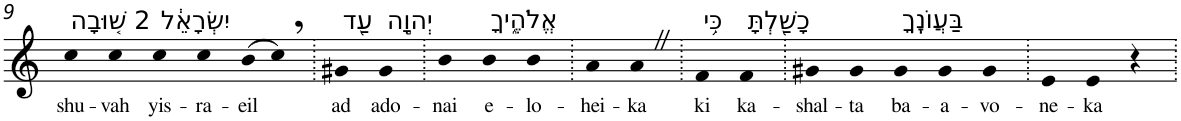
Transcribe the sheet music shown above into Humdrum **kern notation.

**kern	**text
*part1	*part1
*staff1	*staff1
*I"Piano	*
*I'Pno	*
!!LO:PB:g=z
*clefG2	*
*k[]	*
=9	=9
!LO:TX:a:t=2 שׁ֚וּבָה	!
!	!LO:LY:b
4cc	shu-
!	!LO:LY:b
4cc	-vah
!LO:TX:a:t=יִשְׂרָאֵ֔ל	!
!	!LO:LY:b
4cc	yis-
!	!LO:LY:b
4cc	-ra-
!	!LO:LY:b
(>8b	-eil
8cc,)	.
=10.	=10.
!LO:TX:a:t=עַ֖ד	!
!	!LO:LY:b
4g#X	ad
!LO:TX:a:t=יְהוָ֣ה	!
!	!LO:LY:b
4g#	ado-
=11.	=11.
!	!LO:LY:b
4b	-nai
!LO:TX:a:t=אֱלֹהֶ֑יךָ	!
!	!LO:LY:b
4b	e-
!	!LO:LY:b
4b	-lo-
=12.	=12.
!	!LO:LY:b
4a	-hei-
!	!LO:LY:b
4aZ	-ka
=13.	=13.
!LO:TX:a:t=כִּ֥י	!
!	!LO:LY:b
4f	ki
!LO:TX:a:t=כָשַׁ֖לְתָּ	!
!	!LO:LY:b
4f	ka-
=14.	=14.
!	!LO:LY:b
4g#X	-shal-
!	!LO:LY:b
4g#	-ta
!LO:TX:a:t=בַּעֲוֺנֶֽךָ	!
!	!LO:LY:b
4g#	ba-
!	!LO:LY:b
4g#	-a-
!	!LO:LY:b
4g#	-vo-
=15.	=15.
!	!LO:LY:b
4e	-ne-
!	!LO:LY:b
4e	-ka
4r	.
=.	=.
*-	*-
